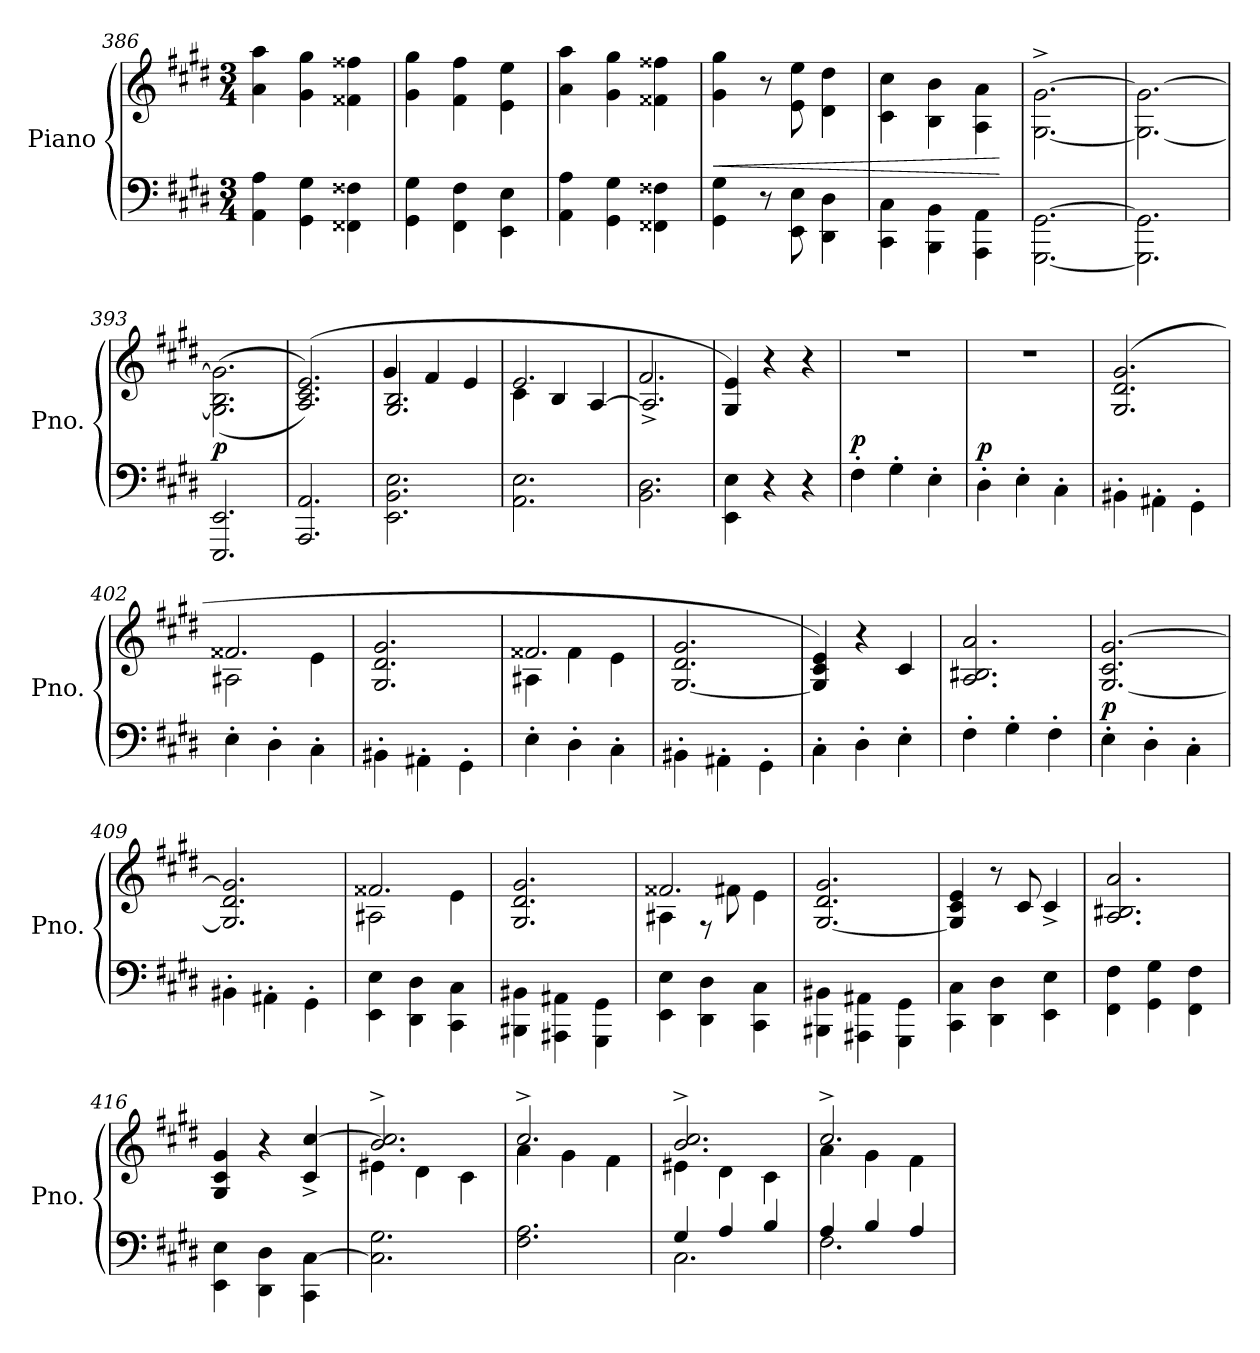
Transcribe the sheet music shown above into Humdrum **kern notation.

**kern	**kern	**dynam
*part1	*part1	*part1
*staff2	*staff1	*staff1/2
*I"Piano	*	*
*I'Pno.	*	*
*clefF4	*clefG2	*
*k[f#c#g#d#]	*k[f#c#g#d#]	*
*M3/4	*M3/4	*
=386	=386	=386
4AA\ 4A\	4a\ 4aa\	.
4GG#\ 4G#\	4g#\ 4gg#\	.
4FF##X\ 4F##X\	4f##X\ 4ff##X\	.
=387	=387	=387
4GG#\ 4G#\	4g#\ 4gg#\	.
4FF#\ 4F#\	4f#\ 4ff#\	.
4EE\ 4E\	4e\ 4ee\	.
!!LO:LB:g=z
=388	=388	=388
4AA\ 4A\	4a\ 4aa\	.
4GG#\ 4G#\	4g#\ 4gg#\	.
4FF##X\ 4F##X\	4f##X\ 4ff##X\	.
=389	=389	=389
!	!	!LO:HP:b
4GG#\ 4G#\	4g#\ 4gg#\	<
8r	8r	.
8EE\ 8E\	8e\ 8ee\	.
4DD#\ 4D#\	4d#\ 4dd#\	.
=390	=390	=390
4CC#\ 4C#\	4c#\ 4cc#\	.
4BBB\ 4BB\	4B\ 4b\	.
4AAA\ 4AA\	4A\ 4a\	.
.	.	[
=391	=391	=391
[2.GGG#\ [2.GG#\	[2.G#\^ [2.g#\^	.
=392	=392	=392
2.GGG#\] 2.GG#\]	2.G#\_ 2.g#\_	.
=393	=393	=393
!	!	!LO:DY:a=2
2.EEE/ 2.EE/	((2.G#\] 2.B\ 2.g#\]	p
=394	=394	=394
2.AAA/ 2.AA/	(2.A/ 2.c#/ 2.e/))	.
=395	=395	=395
*	*^	*
2.EE\ 2.BB\ 2.E\	2.G#/ 2.B/	4g#/	.
.	.	4f#/	.
.	.	4e/	.
=396	=396	=396	=396
2.AA\ 2.E\	4c#\	2.e/	.
.	4B/	.	.
.	[4A/	.	.
=397	=397	=397	=397
2.BB\ 2.D#\	2.f#/	2.A^/]	.
*	*v	*v	*
=398	=398	=398
4EE\ 4E\	4G#/ 4e/)	.
4r	4r	.
4r	4r	.
!!LO:PB:g=z
=399	=399	=399
!	!	!LO:DY:a=2
4F#'\	2.r	p
4G#'\	.	.
4E'\	.	.
=400	=400	=400
!	!	!LO:DY:a=2
4D#'\	2.r	p
4E'\	.	.
4C#'\	.	.
=401	=401	=401
4BB#X'\	(2.G#/ 2.d#/ 2.g#/	.
4AA#X'\	.	.
4GG#'\	.	.
=402	=402	=402
*	*^	*
4E'\	2A#X\	2.f##X/	.
4D#'\	.	.	.
4C#'\	4e\	.	.
*	*v	*v	*
=403	=403	=403
4BB#X'\	2.G#/ 2.d#/ 2.g#/	.
4AA#X'\	.	.
4GG#'\	.	.
=404	=404	=404
*	*^	*
4E'\	4A#X\	2.f##X/	.
4D#'\	4f##\	.	.
4C#'\	4e\	.	.
*	*v	*v	*
=405	=405	=405
4BB#X'\	[2.G#/ 2.d#/ 2.g#/	.
4AA#X'\	.	.
4GG#'\	.	.
=406	=406	=406
4C#'\	4G#/] 4c#/ 4e/)	.
4D#'\	4r	.
4E'\	4c#/	.
=407	=407	=407
4F#'\	2.A/ 2.B#X/ 2.a/	.
4G#'\	.	.
4F#'\	.	.
=408	=408	=408
!	!	!LO:DY:a=2
4E'\	[2.G#/ 2.c#/ [2.g#/	p
4D#'\	.	.
4C#'\	.	.
!!LO:LB:g=z
=409	=409	=409
4BB#X'\	2.G#/] 2.d#/ 2.g#/]	.
4AA#X'\	.	.
4GG#'\	.	.
=410	=410	=410
*	*^	*
4EE\ 4E\	2A#X\	2.f##X/	.
4DD#\ 4D#\	.	.	.
4CC#\ 4C#\	4e\	.	.
*	*v	*v	*
=411	=411	=411
4BBB#X\ 4BB#X\	2.G#/ 2.d#/ 2.g#/	.
4AAA#X\ 4AA#X\	.	.
4GGG#\ 4GG#\	.	.
=412	=412	=412
*	*^	*
4EE\ 4E\	4A#X\	2.f##X/	.
4DD#\ 4D#\	8rF	.	.
.	8f#X\	.	.
4CC#\ 4C#\	4e\	.	.
*	*v	*v	*
=413	=413	=413
4BBB#X\ 4BB#X\	[2.G#/ 2.d#/ 2.g#/	.
4AAA#X\ 4AA#X\	.	.
4GGG#\ 4GG#\	.	.
=414	=414	=414
4CC#\ 4C#\	4G#/] 4c#/ 4e/	.
4DD#\ 4D#\	8r	.
.	8c#/	.
4EE\ 4E\	4c#^/	.
=415	=415	=415
4FF#\ 4F#\	2.A/ 2.B#X/ 2.a/	.
4GG#\ 4G#\	.	.
4FF#\ 4F#\	.	.
=416	=416	=416
4EE\ 4E\	4G#/ 4c#/ 4g#/	.
4DD#\ 4D#\	4r	.
4CC#\ [4C#\	4c#/^ [4cc#/^	.
!!LO:LB:g=z
=417	=417	=417
*	*^	*
2.C#\] 2.G#\	2.b/^ 2.cc#/]^	4e#X\	.
.	.	4d#\	.
.	.	4c#\	.
=418	=418	=418	=418
2.F#\ 2.A\	2.cc#^/	4a\	.
.	.	4g#\	.
.	.	4f#\	.
=419	=419	=419	=419
*^	*	*	*
4G#/	2.C#\	2.b/^ 2.cc#/^	4e#X\	.
4A/	.	.	4d#\	.
4B/	.	.	4c#\	.
=420	=420	=420	=420	=420
4A/	2.F#\	2.cc#^/	4a\	.
4B/	.	.	4g#\	.
4A/	.	.	4f#\	.
*v	*v	*	*	*
*	*v	*v	*
=	=	=
*-	*-	*-
